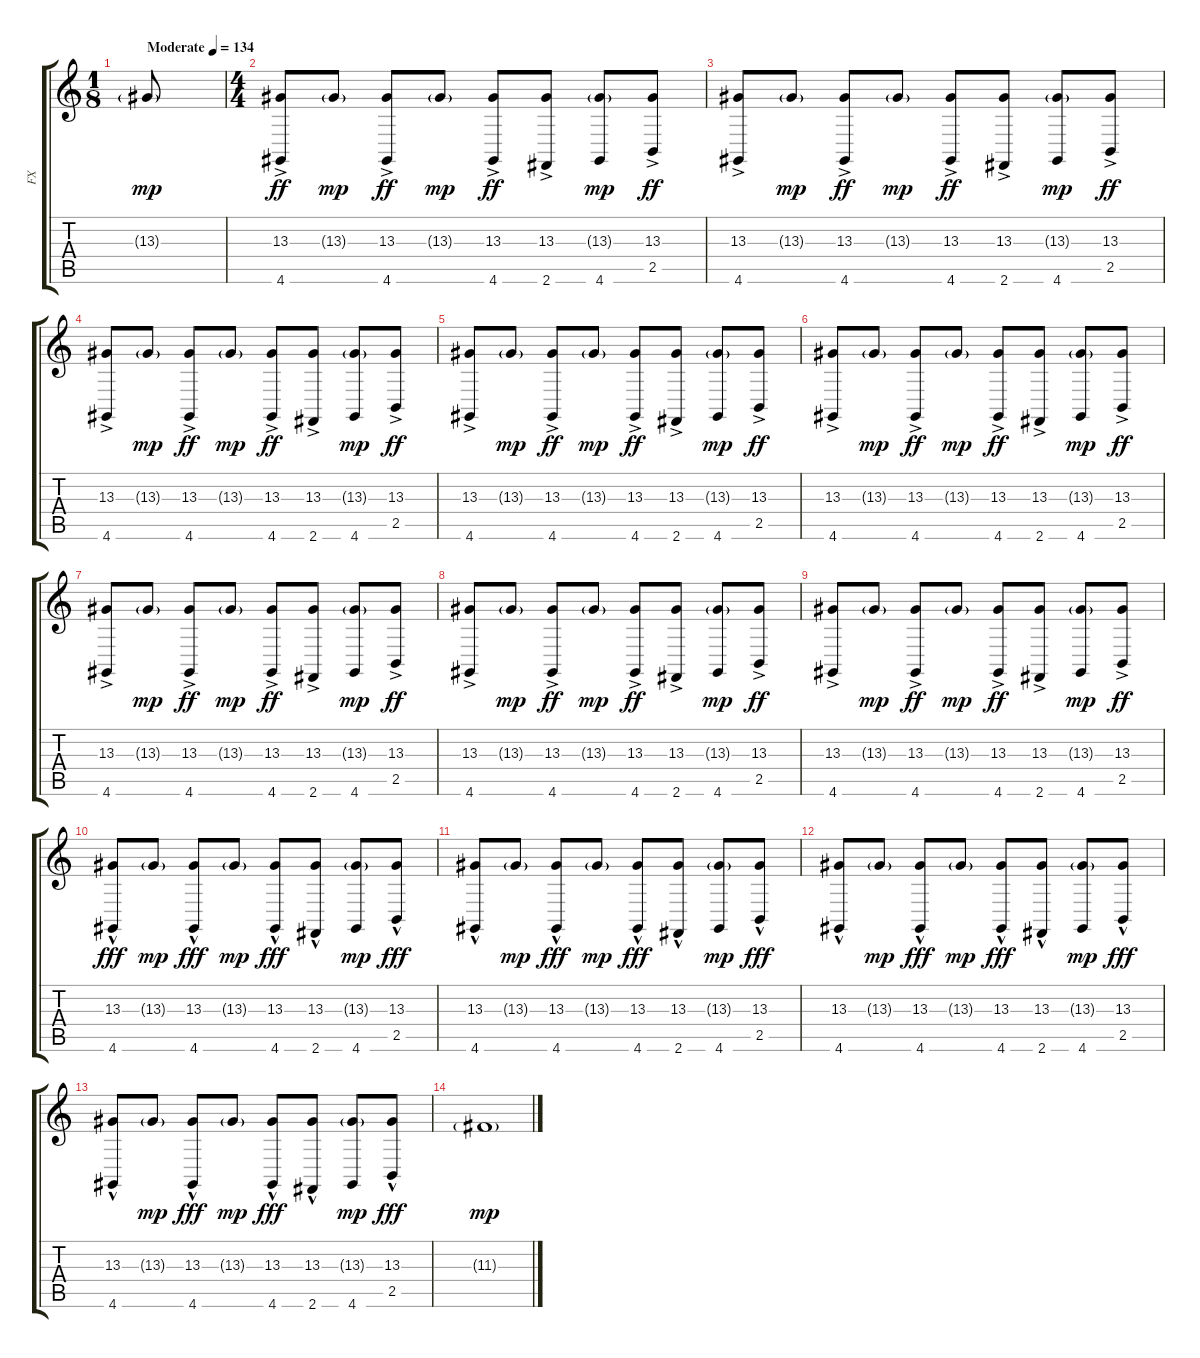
\track ("FX" "FX") {instrument lead6voice}
\staff {score tabs}
\tuning (E4 B3 G3 D3 A2 E2) {hide}
\ts (1 8)
\tempo (134 "Moderate")
\clef g2
\ks c
13.3{g}.8{dy mp instrument lead6voice} |
\ts (4 4)
(13.3{ac} 4.6).8{dy ff} 13.3{g}.8{dy mp} (13.3{ac} 4.6).8{dy ff} 13.3{g}.8{dy mp} (13.3{ac} 4.6).8{dy ff} (13.3{ac} 2.6).8 (13.3{g} 4.6).8{dy mp} (13.3{ac} 2.5).8{dy ff} |
(13.3{ac} 4.6).8 13.3{g}.8{dy mp} (13.3{ac} 4.6).8{dy ff} 13.3{g}.8{dy mp} (13.3{ac} 4.6).8{dy ff} (13.3{ac} 2.6).8 (13.3{g} 4.6).8{dy mp} (13.3{ac} 2.5).8{dy ff} |
(13.3{ac} 4.6).8 13.3{g}.8{dy mp} (13.3{ac} 4.6).8{dy ff} 13.3{g}.8{dy mp} (13.3{ac} 4.6).8{dy ff} (13.3{ac} 2.6).8 (13.3{g} 4.6).8{dy mp} (13.3{ac} 2.5).8{dy ff} |
(13.3{ac} 4.6).8 13.3{g}.8{dy mp} (13.3{ac} 4.6).8{dy ff} 13.3{g}.8{dy mp} (13.3{ac} 4.6).8{dy ff} (13.3{ac} 2.6).8 (13.3{g} 4.6).8{dy mp} (13.3{ac} 2.5).8{dy ff} |
(13.3{ac} 4.6).8 13.3{g}.8{dy mp} (13.3{ac} 4.6).8{dy ff} 13.3{g}.8{dy mp} (13.3{ac} 4.6).8{dy ff} (13.3{ac} 2.6).8 (13.3{g} 4.6).8{dy mp} (13.3{ac} 2.5).8{dy ff} |
(13.3{ac} 4.6).8 13.3{g}.8{dy mp} (13.3{ac} 4.6).8{dy ff} 13.3{g}.8{dy mp} (13.3{ac} 4.6).8{dy ff} (13.3{ac} 2.6).8 (13.3{g} 4.6).8{dy mp} (13.3{ac} 2.5).8{dy ff} |
(13.3{ac} 4.6).8 13.3{g}.8{dy mp} (13.3{ac} 4.6).8{dy ff} 13.3{g}.8{dy mp} (13.3{ac} 4.6).8{dy ff} (13.3{ac} 2.6).8 (13.3{g} 4.6).8{dy mp} (13.3{ac} 2.5).8{dy ff} |
(13.3{ac} 4.6).8 13.3{g}.8{dy mp} (13.3{ac} 4.6).8{dy ff} 13.3{g}.8{dy mp} (13.3{ac} 4.6).8{dy ff} (13.3{ac} 2.6).8 (13.3{g} 4.6).8{dy mp} (13.3{ac} 2.5).8{dy ff} |
(13.3{hac} 4.6).8{dy fff} 13.3{g}.8{dy mp} (13.3{hac} 4.6).8{dy fff} 13.3{g}.8{dy mp} (13.3{hac} 4.6).8{dy fff} (13.3{hac} 2.6).8 (13.3{g} 4.6).8{dy mp} (13.3{hac} 2.5).8{dy fff} |
(13.3{hac} 4.6).8 13.3{g}.8{dy mp} (13.3{hac} 4.6).8{dy fff} 13.3{g}.8{dy mp} (13.3{hac} 4.6).8{dy fff} (13.3{hac} 2.6).8 (13.3{g} 4.6).8{dy mp} (13.3{hac} 2.5).8{dy fff} |
(13.3{hac} 4.6).8 13.3{g}.8{dy mp} (13.3{hac} 4.6).8{dy fff} 13.3{g}.8{dy mp} (13.3{hac} 4.6).8{dy fff} (13.3{hac} 2.6).8 (13.3{g} 4.6).8{dy mp} (13.3{hac} 2.5).8{dy fff} |
(13.3{hac} 4.6).8 13.3{g}.8{dy mp} (13.3{hac} 4.6).8{dy fff} 13.3{g}.8{dy mp} (13.3{hac} 4.6).8{dy fff} (13.3{hac} 2.6).8 (13.3{g} 4.6).8{dy mp} (13.3{hac} 2.5).8{dy fff} |
11.3{g}.1{dy mp}
